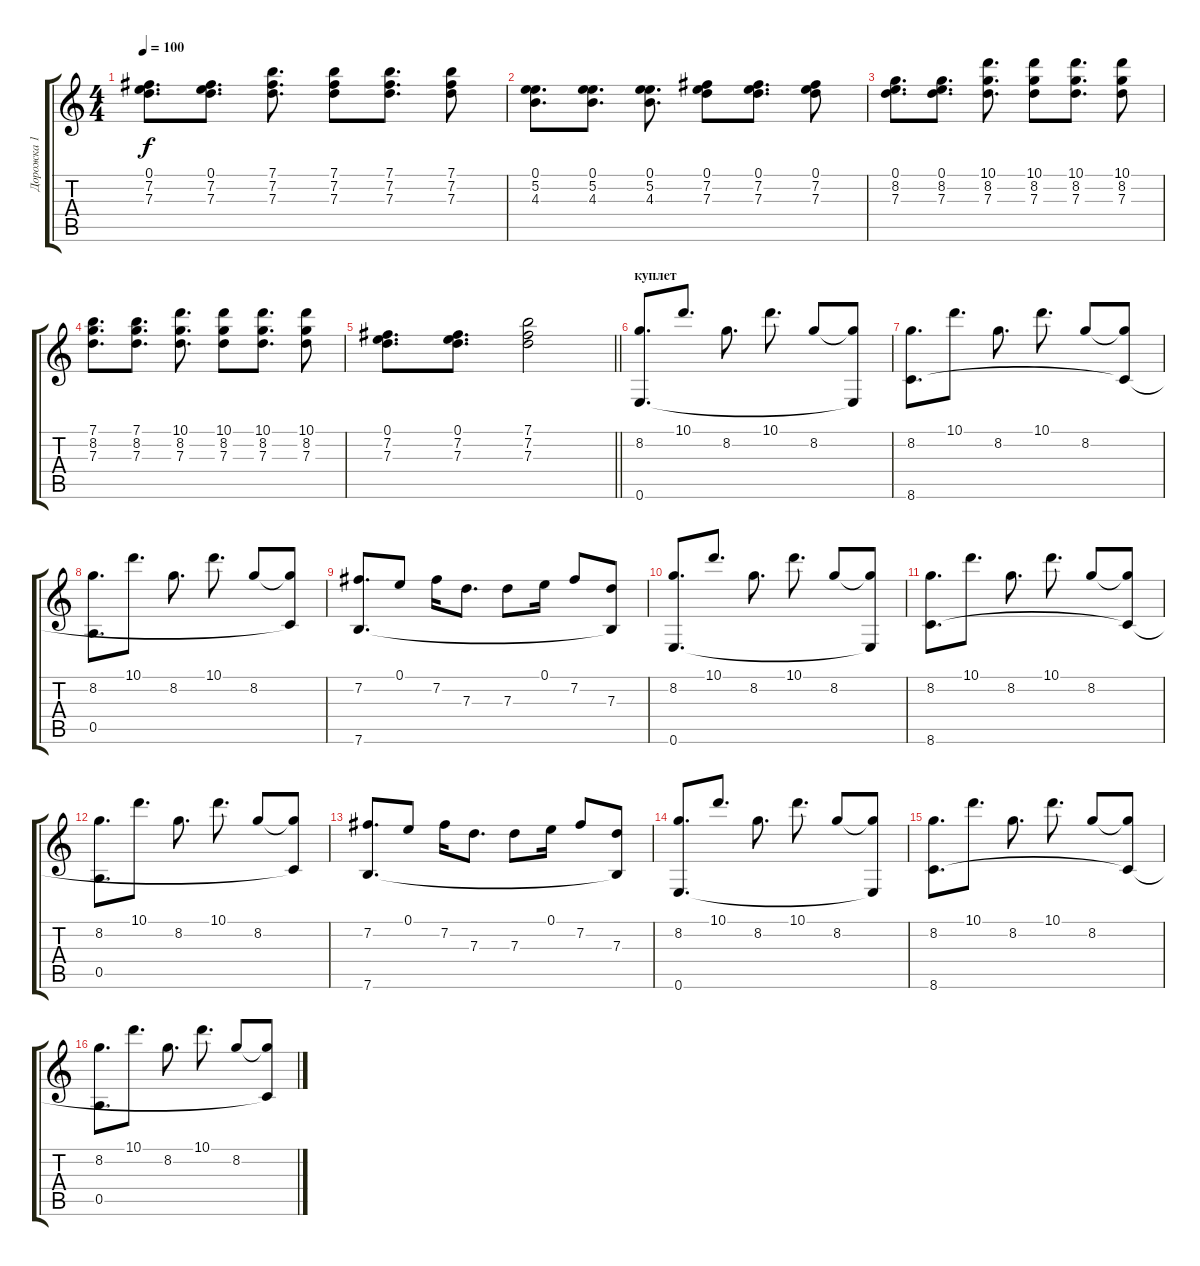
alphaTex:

\track ("Дорожка 1" "Дорожка 1") {instrument acousticguitarsteel}
\staff {score tabs}
\tuning (E4 B3 G3 D3 A2 E2) {hide}
\ts (4 4)
\tempo 100
\clef g2
\ks c
(0.1 7.2 7.3).8{d dy f} (0.1 7.2 7.3).8{d} (7.1 7.2 7.3).8{d} (7.1 7.2 7.3).8 (7.1 7.2 7.3).8{d} (7.1 7.2 7.3).8 |
(0.1 5.2 4.3).8{d} (0.1 5.2 4.3).8{d} (0.1 5.2 4.3).8{d} (0.1 7.2 7.3).8 (0.1 7.2 7.3).8{d} (0.1 7.2 7.3).8 |
(0.1 8.2 7.3).8{d} (0.1 8.2 7.3).8{d} (10.1 8.2 7.3).8{d} (10.1 8.2 7.3).8 (10.1 8.2 7.3).8{d} (10.1 8.2 7.3).8 |
(7.1 8.2 7.3).8{d} (7.1 8.2 7.3).8{d} (10.1 8.2 7.3).8{d} (10.1 8.2 7.3).8 (10.1 8.2 7.3).8{d} (10.1 8.2 7.3).8 |
\barLineRight lightlight
(0.1 7.2 7.3).8{d} (0.1 7.2 7.3).8{d} (7.1 7.2 7.3).2 |
\section ("" "куплет")
(8.2 0.6).8{d} 10.1.8{d} 8.2.8{d} 10.1.8{d} 8.2.8 (8.2{t} 0.6{t}).8 |
(8.2 8.6).8{d} 10.1.8{d} 8.2.8{d} 10.1.8{d} 8.2.8 (8.2{t} 8.6{t}).8 |
(8.2 0.5).8{d} 10.1.8{d} 8.2.8{d} 10.1.8{d} 8.2.8 (8.2{t} 8.6{t}).8 |
(7.2 7.6).8{d} 0.1.8 7.2.16 7.3.8{d} 7.3.8 0.1.16 7.2.8 (7.3 7.6{t}).8 |
(8.2 0.6).8{d} 10.1.8{d} 8.2.8{d} 10.1.8{d} 8.2.8 (8.2{t} 0.6{t}).8 |
(8.2 8.6).8{d} 10.1.8{d} 8.2.8{d} 10.1.8{d} 8.2.8 (8.2{t} 8.6{t}).8 |
(8.2 0.5).8{d} 10.1.8{d} 8.2.8{d} 10.1.8{d} 8.2.8 (8.2{t} 8.6{t}).8 |
(7.2 7.6).8{d} 0.1.8 7.2.16 7.3.8{d} 7.3.8 0.1.16 7.2.8 (7.3 7.6{t}).8 |
(8.2 0.6).8{d} 10.1.8{d} 8.2.8{d} 10.1.8{d} 8.2.8 (8.2{t} 0.6{t}).8 |
(8.2 8.6).8{d} 10.1.8{d} 8.2.8{d} 10.1.8{d} 8.2.8 (8.2{t} 8.6{t}).8 |
(8.2 0.5).8{d} 10.1.8{d} 8.2.8{d} 10.1.8{d} 8.2.8 (8.2{t} 8.6{t}).8
